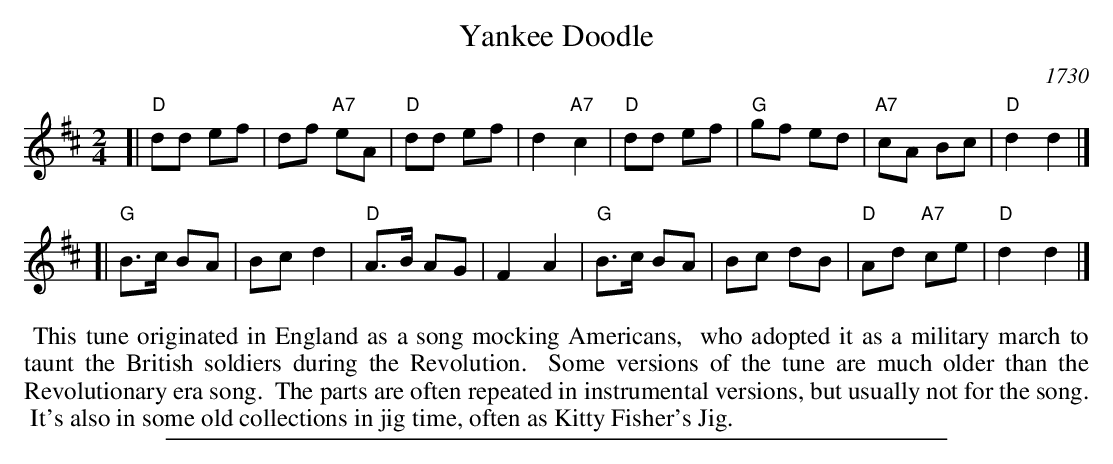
X:1
T: Yankee Doodle
O: 1730
M: 2/4
L: 1/8
K: D
[| "D"dd  ef |    df "A7"eA |  "D"dd     ef |    d2 "A7"c2 \
|  "D"dd  ef | "G"gf     ed | "A7"cA     Bc | "D"d2     d2 |]
[| "G"B>c BA |    Bc     d2 |  "D"A>B    AG |    F2     A2 \
|  "G"B>c BA |    Bc     dB |  "D"Ad "A7"ce | "D"d2     d2 |]
